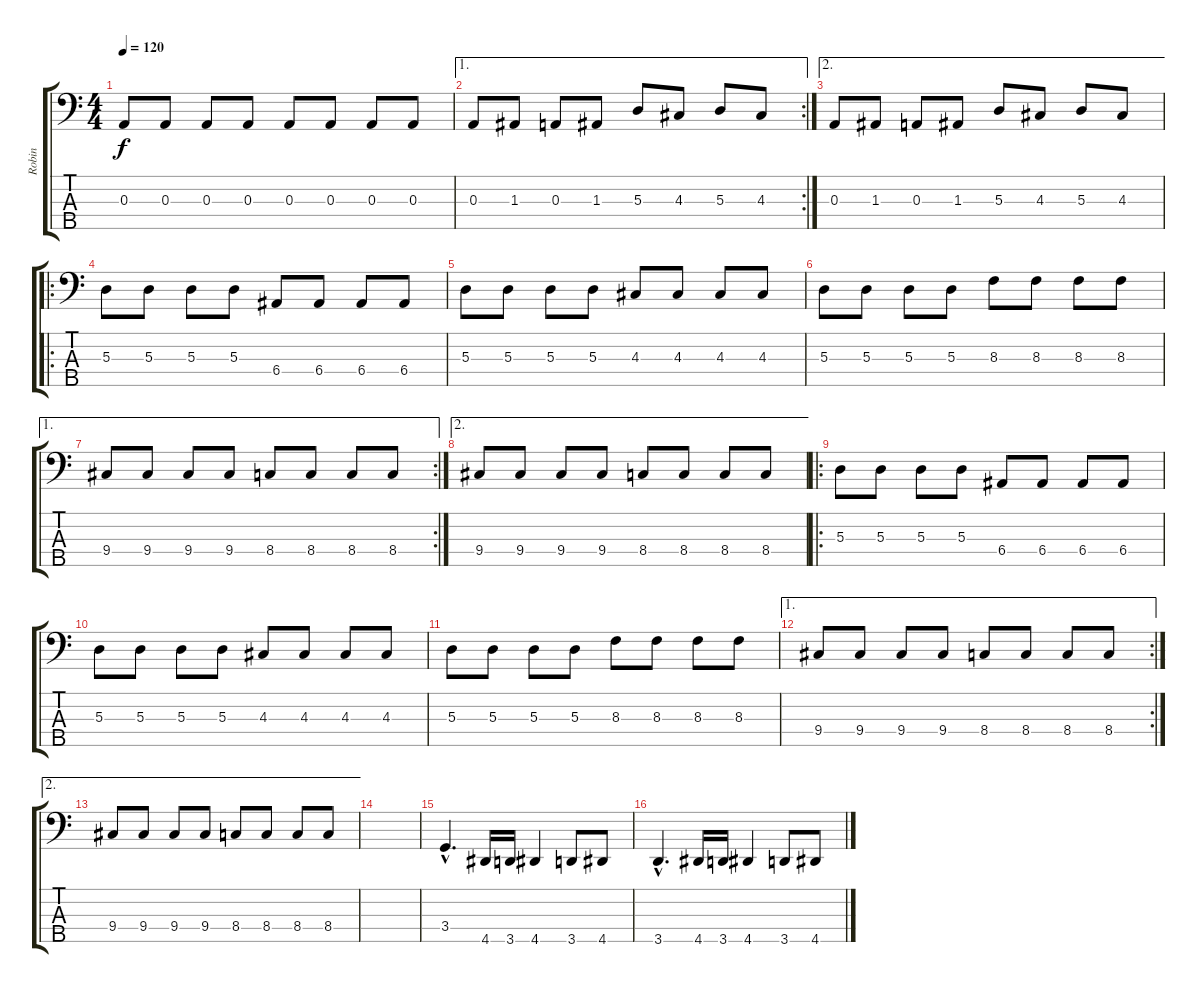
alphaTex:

\track ("Robin" "Robin") {instrument electricbasspick}
\staff {score tabs}
\tuning (G2 D2 A1 E1 B0) {hide}
\ts (4 4)
\tempo 120
\clef f4
\ks c
0.3.8{dy f} 0.3.8 0.3.8 0.3.8 0.3.8 0.3.8 0.3.8 0.3.8 |
\ae 1
\rc 2
0.3.8 1.3.8 0.3.8 1.3.8 5.3.8 4.3.8 5.3.8 4.3.8 |
\ae 2
0.3.8 1.3.8 0.3.8 1.3.8 5.3.8 4.3.8 5.3.8 4.3.8 |
\ro
5.3.8{instrument electricbasspick} 5.3.8 5.3.8 5.3.8 6.4.8 6.4.8 6.4.8 6.4.8 |
5.3.8 5.3.8 5.3.8 5.3.8 4.3.8 4.3.8 4.3.8 4.3.8 |
5.3.8 5.3.8 5.3.8 5.3.8 8.3.8 8.3.8 8.3.8 8.3.8 |
\ae 1
\rc 2
9.4.8 9.4.8 9.4.8 9.4.8 8.4.8 8.4.8 8.4.8 8.4.8 |
\ae 2
9.4.8 9.4.8 9.4.8 9.4.8 8.4.8 8.4.8 8.4.8 8.4.8 |
\ro
5.3.8 5.3.8 5.3.8 5.3.8 6.4.8 6.4.8 6.4.8 6.4.8 |
5.3.8 5.3.8 5.3.8 5.3.8 4.3.8 4.3.8 4.3.8 4.3.8 |
5.3.8 5.3.8 5.3.8 5.3.8 8.3.8 8.3.8 8.3.8 8.3.8 |
\ae 1
\rc 2
9.4.8 9.4.8 9.4.8 9.4.8 8.4.8 8.4.8 8.4.8 8.4.8 |
\ae 2
9.4.8 9.4.8 9.4.8 9.4.8 8.4.8 8.4.8 8.4.8 8.4.8 |
|
3.4{hac}.4{d} 4.5.16 3.5.16 4.5.4 3.5.8 4.5.8 |
3.5{hac}.4{d} 4.5.16 3.5.16 4.5.4 3.5.8 4.5.8
